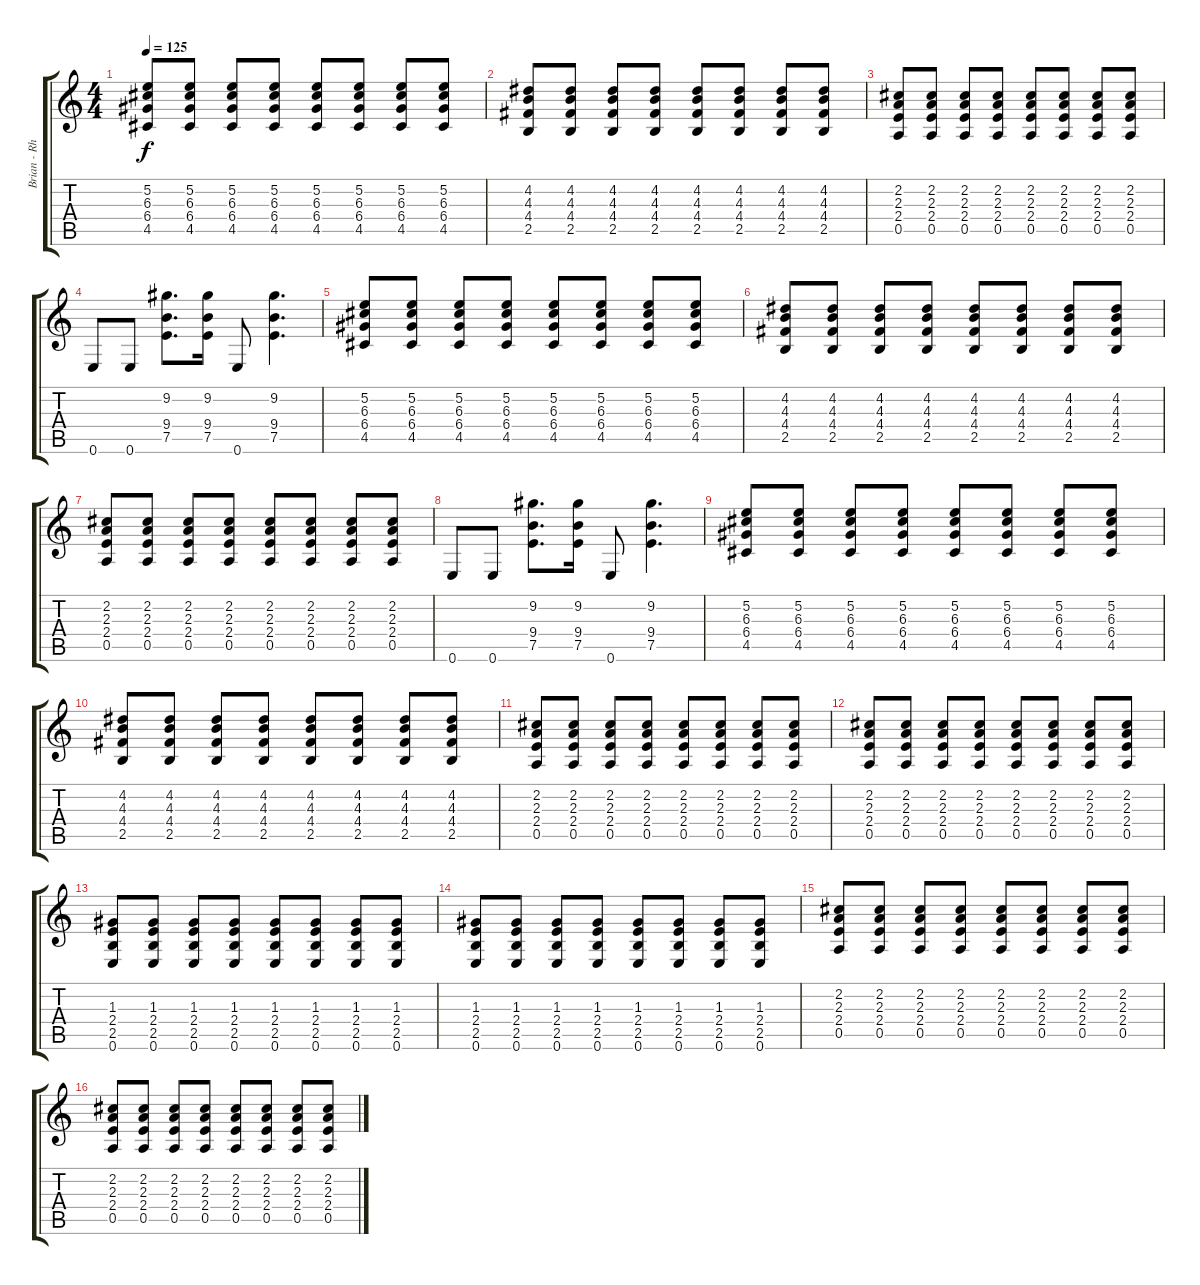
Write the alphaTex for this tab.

\track ("Brian - Rhythm Guitar" "Brian - Rh") {instrument electricguitarjazz}
\staff {score tabs}
\tuning (E4 B3 G3 D3 A2 E2) {hide}
\ts (4 4)
\tempo 125
\clef g2
\ks c
(5.2 6.3 6.4 4.5).8{dy f} (5.2 6.3 6.4 4.5).8 (5.2 6.3 6.4 4.5).8 (5.2 6.3 6.4 4.5).8 (5.2 6.3 6.4 4.5).8 (5.2 6.3 6.4 4.5).8 (5.2 6.3 6.4 4.5).8 (5.2 6.3 6.4 4.5).8 |
(4.2 4.3 4.4 2.5).8 (4.2 4.3 4.4 2.5).8 (4.2 4.3 4.4 2.5).8 (4.2 4.3 4.4 2.5).8 (4.2 4.3 4.4 2.5).8 (4.2 4.3 4.4 2.5).8 (4.2 4.3 4.4 2.5).8 (4.2 4.3 4.4 2.5).8 |
(2.2 2.3 2.4 0.5).8 (2.2 2.3 2.4 0.5).8 (2.2 2.3 2.4 0.5).8 (2.2 2.3 2.4 0.5).8 (2.2 2.3 2.4 0.5).8 (2.2 2.3 2.4 0.5).8 (2.2 2.3 2.4 0.5).8 (2.2 2.3 2.4 0.5).8 |
0.6.8 0.6.8 (9.2 9.4 7.5).8{d} (9.2 9.4 7.5).16 0.6.8 (9.2 9.4 7.5).4{d} |
(5.2 6.3 6.4 4.5).8 (5.2 6.3 6.4 4.5).8 (5.2 6.3 6.4 4.5).8 (5.2 6.3 6.4 4.5).8 (5.2 6.3 6.4 4.5).8 (5.2 6.3 6.4 4.5).8 (5.2 6.3 6.4 4.5).8 (5.2 6.3 6.4 4.5).8 |
(4.2 4.3 4.4 2.5).8 (4.2 4.3 4.4 2.5).8 (4.2 4.3 4.4 2.5).8 (4.2 4.3 4.4 2.5).8 (4.2 4.3 4.4 2.5).8 (4.2 4.3 4.4 2.5).8 (4.2 4.3 4.4 2.5).8 (4.2 4.3 4.4 2.5).8 |
(2.2 2.3 2.4 0.5).8 (2.2 2.3 2.4 0.5).8 (2.2 2.3 2.4 0.5).8 (2.2 2.3 2.4 0.5).8 (2.2 2.3 2.4 0.5).8 (2.2 2.3 2.4 0.5).8 (2.2 2.3 2.4 0.5).8 (2.2 2.3 2.4 0.5).8 |
0.6.8 0.6.8 (9.2 9.4 7.5).8{d} (9.2 9.4 7.5).16 0.6.8 (9.2 9.4 7.5).4{d} |
(5.2 6.3 6.4 4.5).8 (5.2 6.3 6.4 4.5).8 (5.2 6.3 6.4 4.5).8 (5.2 6.3 6.4 4.5).8 (5.2 6.3 6.4 4.5).8 (5.2 6.3 6.4 4.5).8 (5.2 6.3 6.4 4.5).8 (5.2 6.3 6.4 4.5).8 |
(4.2 4.3 4.4 2.5).8 (4.2 4.3 4.4 2.5).8 (4.2 4.3 4.4 2.5).8 (4.2 4.3 4.4 2.5).8 (4.2 4.3 4.4 2.5).8 (4.2 4.3 4.4 2.5).8 (4.2 4.3 4.4 2.5).8 (4.2 4.3 4.4 2.5).8 |
(2.2 2.3 2.4 0.5).8 (2.2 2.3 2.4 0.5).8 (2.2 2.3 2.4 0.5).8 (2.2 2.3 2.4 0.5).8 (2.2 2.3 2.4 0.5).8 (2.2 2.3 2.4 0.5).8 (2.2 2.3 2.4 0.5).8 (2.2 2.3 2.4 0.5).8 |
(2.2 2.3 2.4 0.5).8 (2.2 2.3 2.4 0.5).8 (2.2 2.3 2.4 0.5).8 (2.2 2.3 2.4 0.5).8 (2.2 2.3 2.4 0.5).8 (2.2 2.3 2.4 0.5).8 (2.2 2.3 2.4 0.5).8 (2.2 2.3 2.4 0.5).8 |
(1.3 2.4 2.5 0.6).8 (1.3 2.4 2.5 0.6).8 (1.3 2.4 2.5 0.6).8 (1.3 2.4 2.5 0.6).8 (1.3 2.4 2.5 0.6).8 (1.3 2.4 2.5 0.6).8 (1.3 2.4 2.5 0.6).8 (1.3 2.4 2.5 0.6).8 |
(1.3 2.4 2.5 0.6).8 (1.3 2.4 2.5 0.6).8 (1.3 2.4 2.5 0.6).8 (1.3 2.4 2.5 0.6).8 (1.3 2.4 2.5 0.6).8 (1.3 2.4 2.5 0.6).8 (1.3 2.4 2.5 0.6).8 (1.3 2.4 2.5 0.6).8 |
(2.2 2.3 2.4 0.5).8 (2.2 2.3 2.4 0.5).8 (2.2 2.3 2.4 0.5).8 (2.2 2.3 2.4 0.5).8 (2.2 2.3 2.4 0.5).8 (2.2 2.3 2.4 0.5).8 (2.2 2.3 2.4 0.5).8 (2.2 2.3 2.4 0.5).8 |
(2.2 2.3 2.4 0.5).8 (2.2 2.3 2.4 0.5).8 (2.2 2.3 2.4 0.5).8 (2.2 2.3 2.4 0.5).8 (2.2 2.3 2.4 0.5).8 (2.2 2.3 2.4 0.5).8 (2.2 2.3 2.4 0.5).8 (2.2 2.3 2.4 0.5).8
